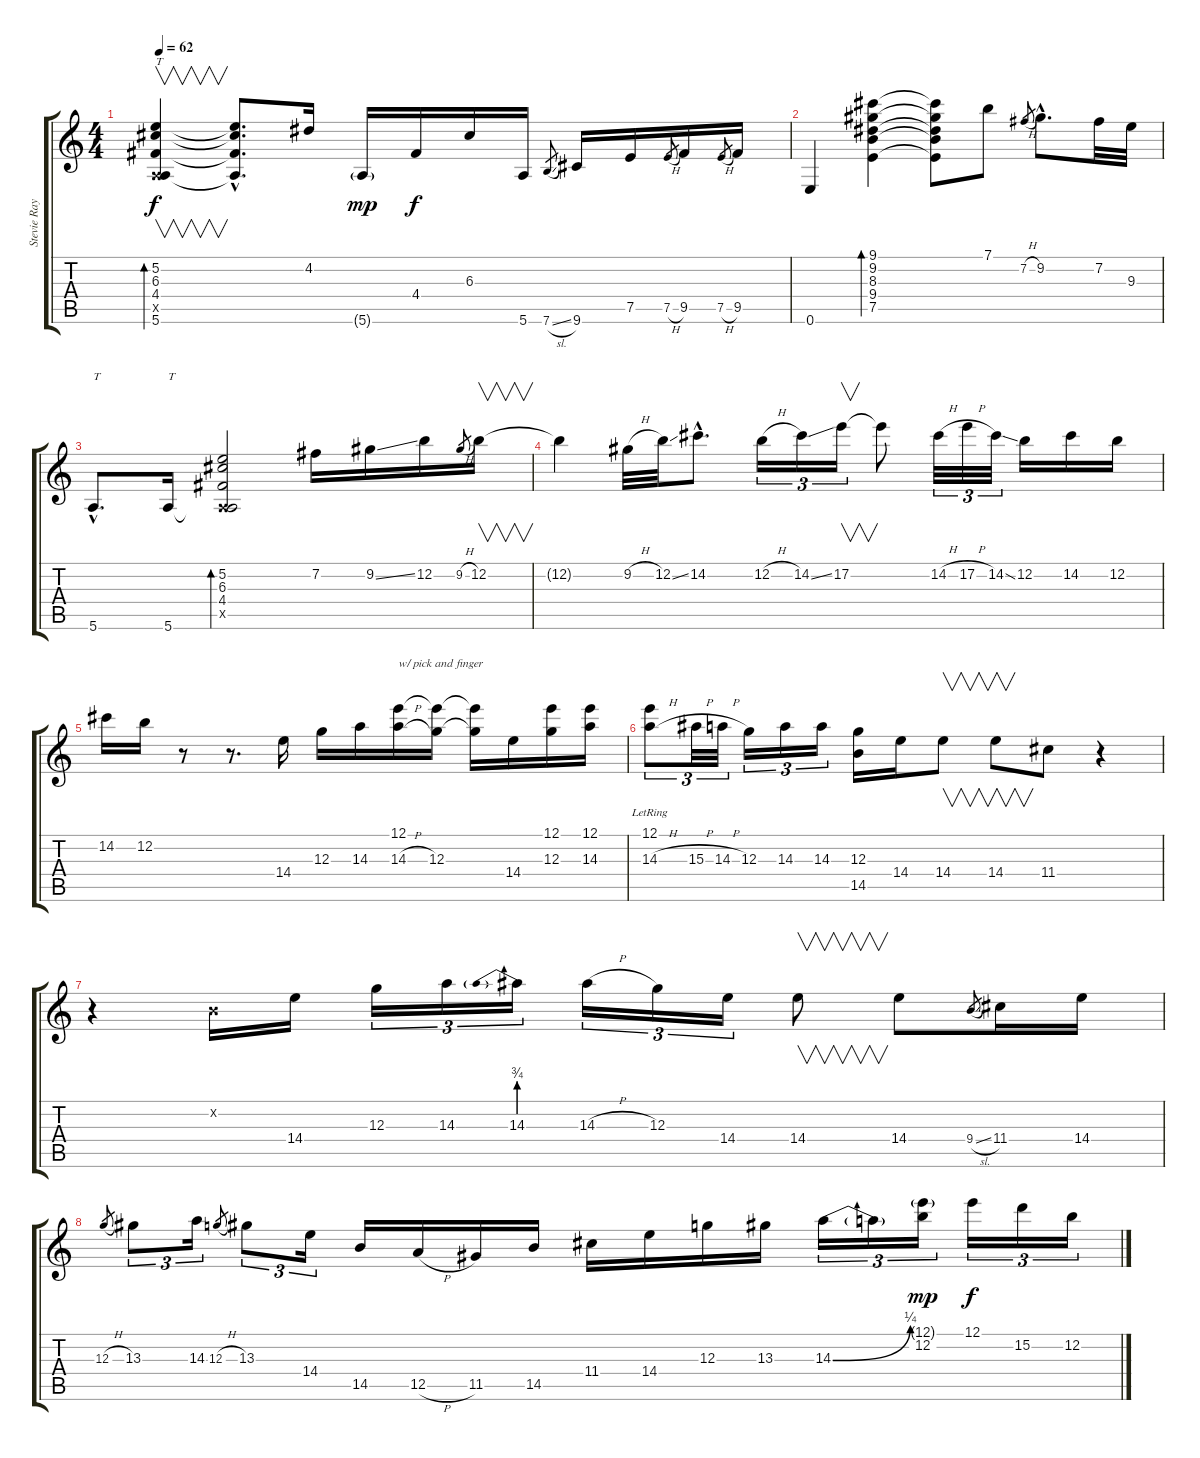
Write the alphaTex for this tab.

\track ("Stevie Ray Vaughan" "Stevie Ray") {instrument acousticguitarnylon}
\staff {score tabs}
\tuning (E4 B3 G3 D3 A2 E2) {hide}
\ts (4 4)
\tempo 62
\clef g2
\ks c
(5.2 6.3 4.4 0.5{x} 5.6).4{v bd 30 txt "T" dy f} (5.2{hac t} 6.3{hac t} 4.4{hac t} 5.6{hac t}).8{d} 4.2.16 5.6{g}.16{dy mp} 4.4.16{dy f} 6.3.16 5.6.16 7.6{sl}.8{gr} 9.6.16 7.5.16 7.5{h}.8{gr} 9.5.16 7.5{h}.8{gr} 9.5.16 |
0.6.4 (9.1 9.2 8.3 9.4 7.5).4{bd 30} (9.1{t} 9.2{t} 8.3{t} 9.4{t} 7.5{t}).8 7.1.8 7.2{h}.8{gr} 9.2{hac}.8{d} 7.2.32 9.3.32 |
5.6{hac}.8{d txt "T"} 5.6.16{txt "T"} (5.2 6.3 4.4 0.5{x} 5.6{t}).2{bd 120} 7.2.16 9.2{ss}.16 12.2.16 9.2{h}.8{gr} 12.2.16{v} |
12.2{t}.4 9.2{h}.32 12.2{ss}.32 14.2{hac}.8{d} 12.2{h}.16{tu (3 2)} 14.2{ss}.16{tu (3 2)} 17.2.16{v tu (3 2)} 17.2{t}.8 14.2{h}.32{tu (3 2)} 17.2{h}.32{tu (3 2)} 14.2{ss}.32{tu (3 2)} 12.2.16 14.2.16 12.2.16 |
14.2.16 12.2.16 r.8 r.8{d} 14.4.16 12.3.16 14.3.16 (12.1 14.3{h}).16{txt "w/ pick and finger"} (12.1{t} 12.3).16 (12.1{t} 12.3{t}).16 14.4.16 (12.1 12.3).16 (12.1 14.3).16 |
(12.1{lr} 14.3{h}).8{tu (3 2)} 15.3{h}.32{tu (3 2)} 14.3{h}.32{tu (3 2)} 12.3.16{tu (3 2)} 14.3.16{tu (3 2)} 14.3.16{tu (3 2)} (12.3 14.5).16 14.4.16 14.4.8{v} 14.4.8{v} 11.4.8 r.4 |
r.4 0.2{x}.16 14.4.16 12.3.16{tu (3 2)} 14.3.16{tu (3 2)} 14.3{be (prebend 0 3 60 3)}.16{tu (3 2)} 14.3{h}.16{tu (3 2)} 12.3.16{tu (3 2)} 14.4.16{tu (3 2)} 14.4.8{v} 14.4.8 9.4{sl}.8{gr} 11.4.16 14.4.16 |
12.3{h}.8{gr} 13.3.8{tu (3 2)} 14.3.16{tu (3 2)} 12.3{h}.8{gr} 13.3.8{tu (3 2)} 14.4.16{tu (3 2)} 14.5.16 12.5{h}.16 11.5.16 14.5.16 11.4.16 14.4.16 12.3.16 13.3.16 14.3{be (bend 0 0 60 1)}.16{tu (3 2)} 14.3{t}.16{tu (3 2)} (12.1{g} 12.2).16{tu (3 2) dy mp} 12.1.16{tu (3 2) dy f} 15.2.16{tu (3 2)} 12.2.16{tu (3 2)}
